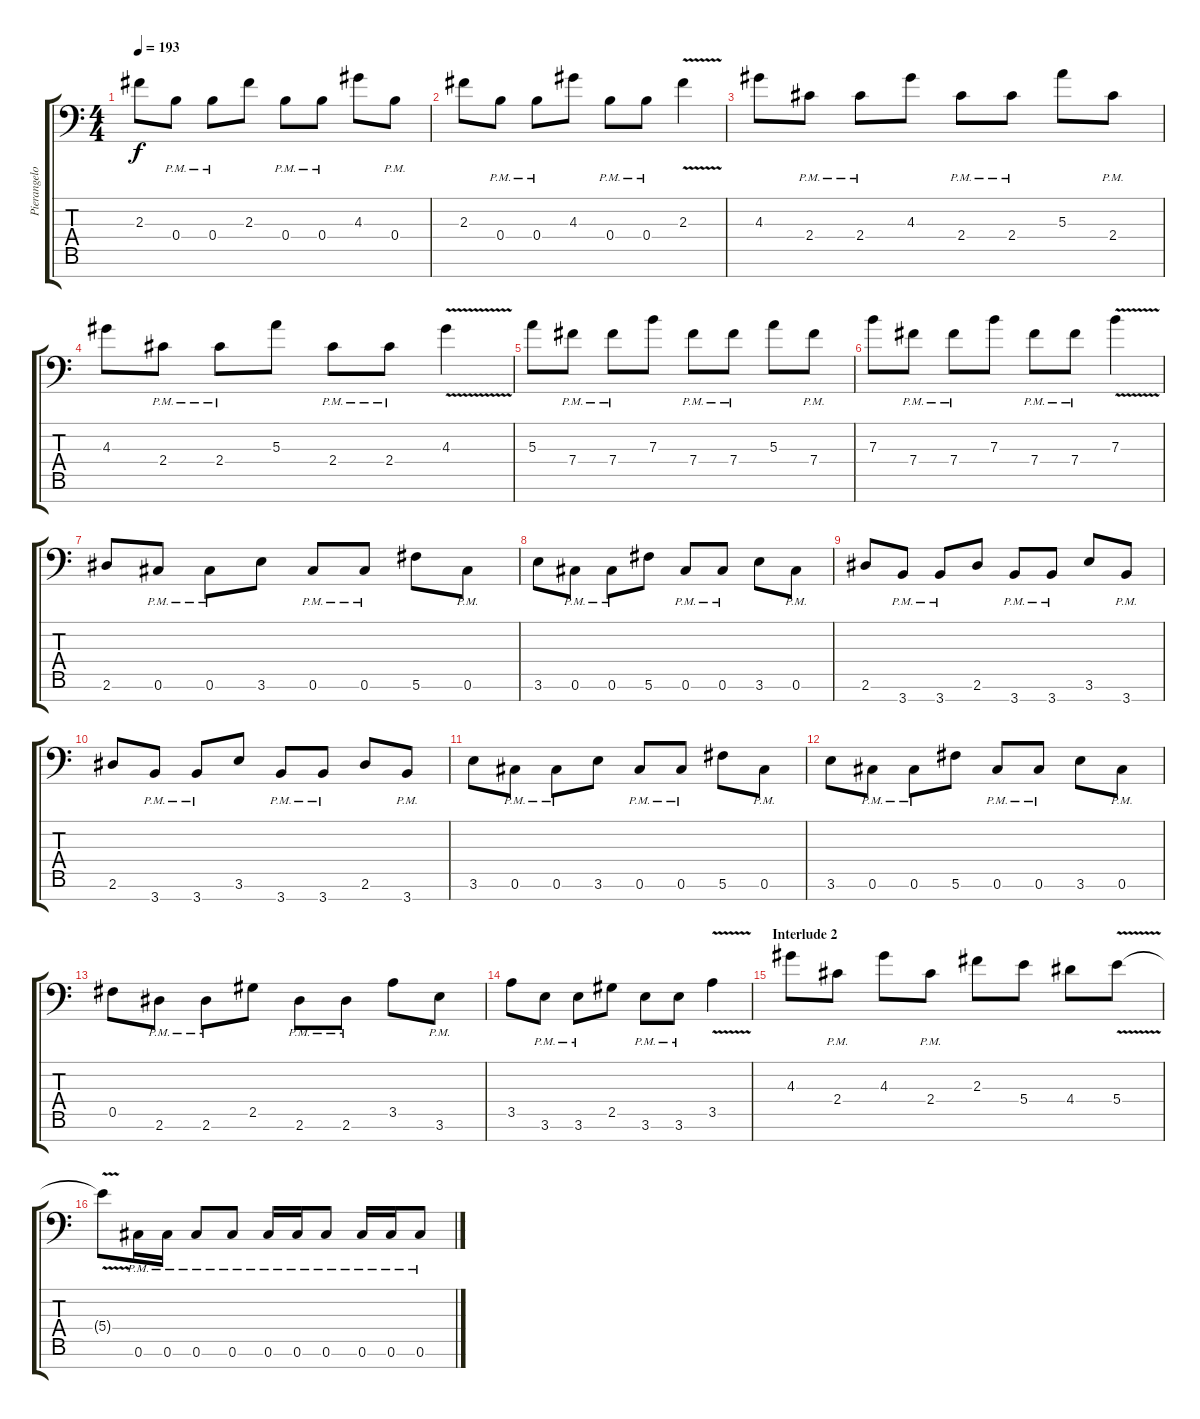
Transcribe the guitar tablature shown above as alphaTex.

\track ("Pierangelo Giglioni" "Pierangelo") {instrument distortionguitar}
\staff {score tabs}
\tuning (Db4 Ab3 E3 B2 Gb2 Db2 Ab1) {hide}
\ts (4 4)
\tempo 193
\clef f4
\ks c
2.3.8{dy f} 0.4{pm}.8 0.4{pm}.8 2.3.8 0.4{pm}.8 0.4{pm}.8 4.3.8 0.4{pm}.8 |
2.3.8 0.4{pm}.8 0.4{pm}.8 4.3.8 0.4{pm}.8 0.4{pm}.8 2.3{v}.4 |
4.3.8 2.4{pm}.8 2.4{pm}.8 4.3.8 2.4{pm}.8 2.4{pm}.8 5.3.8 2.4{pm}.8 |
4.3.8 2.4{pm}.8 2.4{pm}.8 5.3.8 2.4{pm}.8 2.4{pm}.8 4.3{v}.4 |
5.3.8 7.4{pm}.8 7.4{pm}.8 7.3.8 7.4{pm}.8 7.4{pm}.8 5.3.8 7.4{pm}.8 |
7.3.8 7.4{pm}.8 7.4{pm}.8 7.3.8 7.4{pm}.8 7.4{pm}.8 7.3{v}.4 |
2.6.8 0.6{pm}.8 0.6{pm}.8 3.6.8 0.6{pm}.8 0.6{pm}.8 5.6.8 0.6{pm}.8 |
3.6.8 0.6{pm}.8 0.6{pm}.8 5.6.8 0.6{pm}.8 0.6{pm}.8 3.6.8 0.6{pm}.8 |
2.6.8 3.7{pm}.8 3.7{pm}.8 2.6.8 3.7{pm}.8 3.7{pm}.8 3.6.8 3.7{pm}.8 |
2.6.8 3.7{pm}.8 3.7{pm}.8 3.6.8 3.7{pm}.8 3.7{pm}.8 2.6.8 3.7{pm}.8 |
3.6.8 0.6{pm}.8 0.6{pm}.8 3.6.8 0.6{pm}.8 0.6{pm}.8 5.6.8 0.6{pm}.8 |
3.6.8 0.6{pm}.8 0.6{pm}.8 5.6.8 0.6{pm}.8 0.6{pm}.8 3.6.8 0.6{pm}.8 |
0.5.8 2.6{pm}.8 2.6{pm}.8 2.5.8 2.6{pm}.8 2.6{pm}.8 3.5.8 3.6{pm}.8 |
3.5.8 3.6{pm}.8 3.6{pm}.8 2.5.8 3.6{pm}.8 3.6{pm}.8 3.5{v}.4 |
\section ("" "Interlude 2")
4.3.8 2.4{pm}.8 4.3.8 2.4{pm}.8 2.3.8 5.4.8 4.4.8 5.4{v}.8 |
5.4{t}.8 0.6{pm}.16 0.6{pm}.16 0.6{pm}.8 0.6{pm}.8 0.6{pm}.16 0.6{pm}.16 0.6{pm}.8 0.6{pm}.16 0.6{pm}.16 0.6{pm}.8
